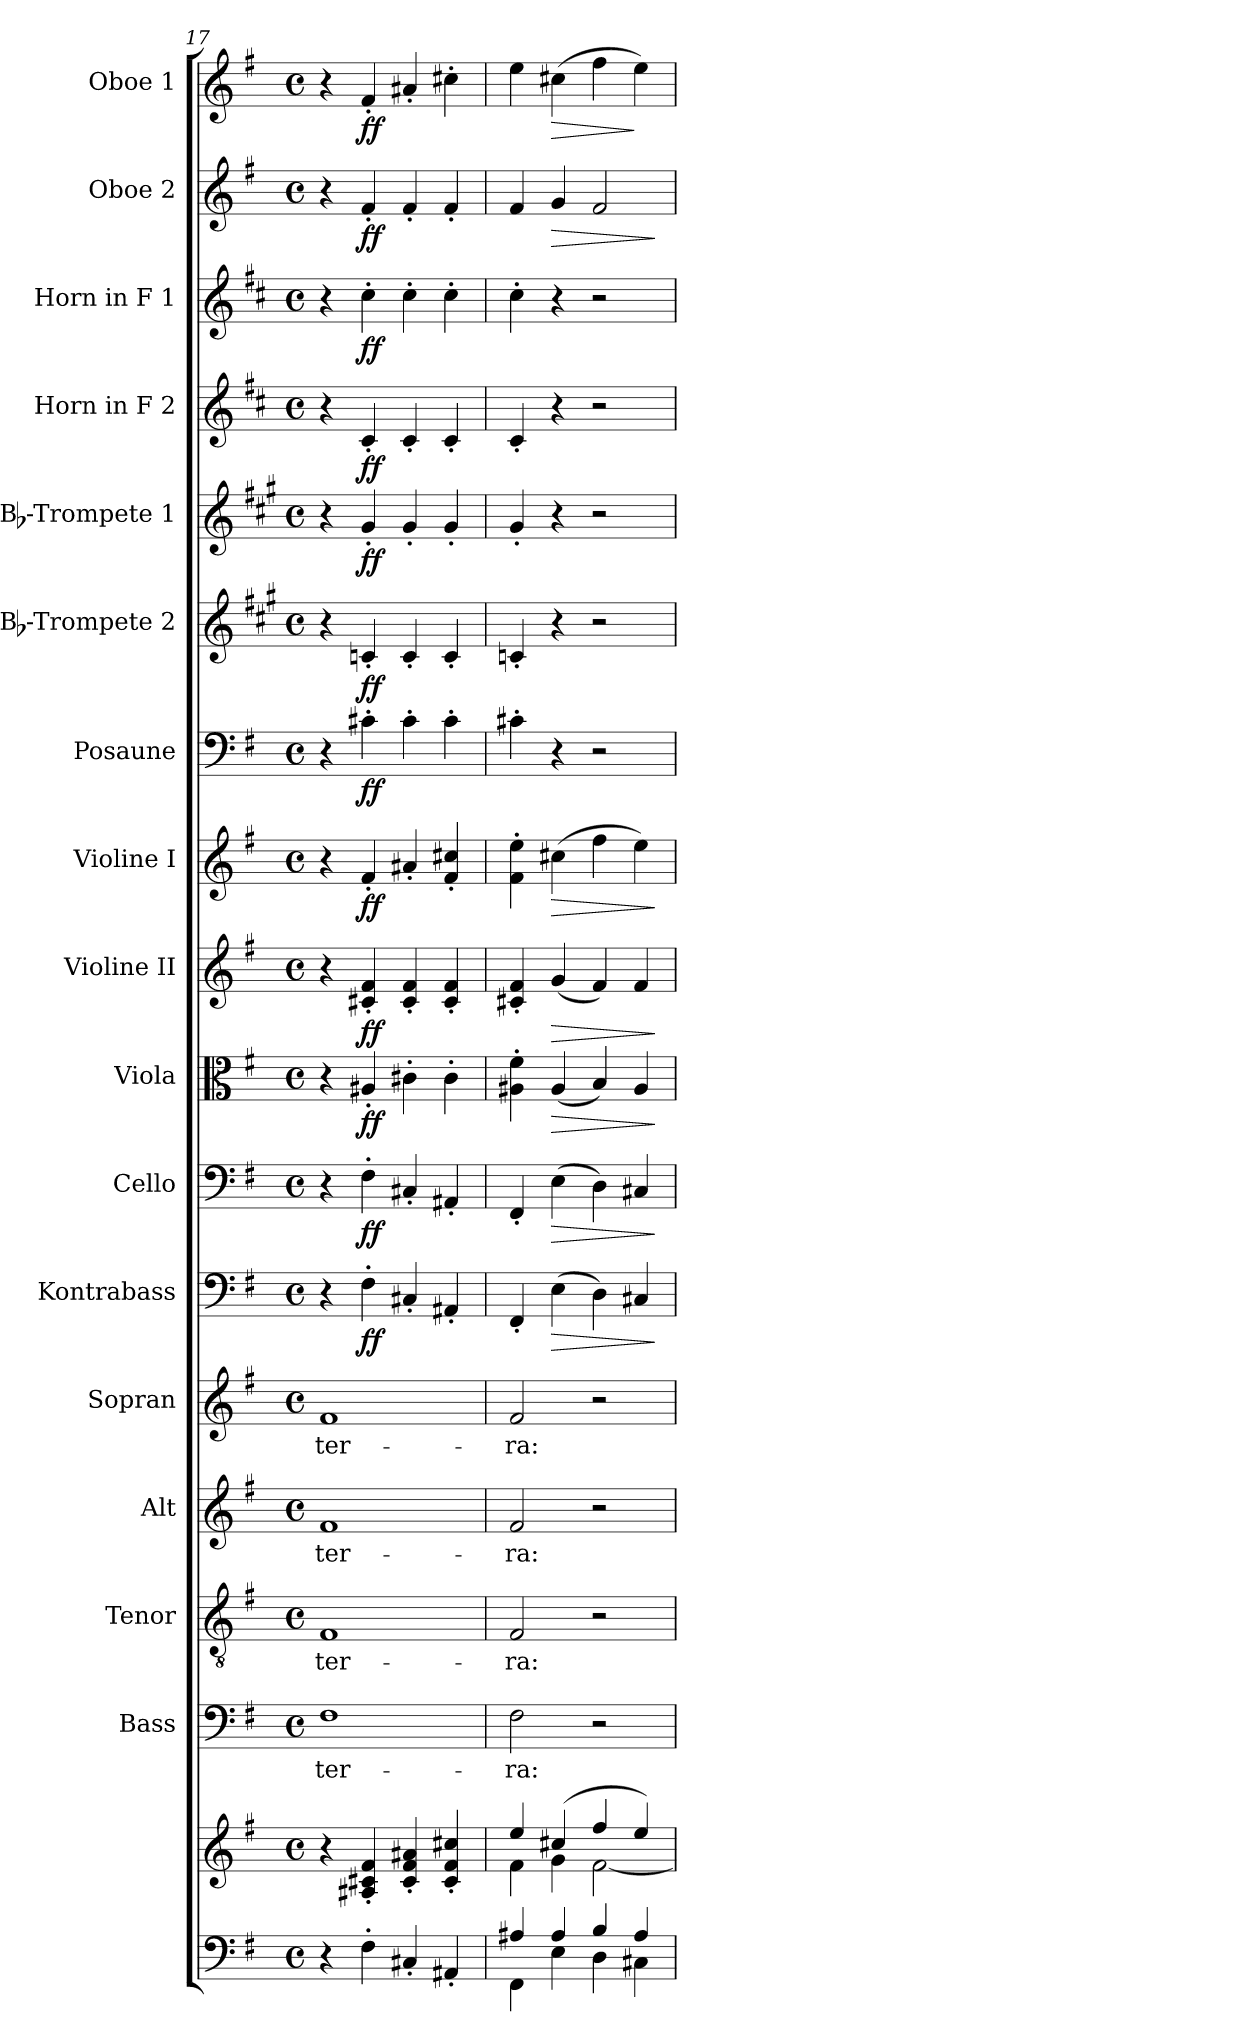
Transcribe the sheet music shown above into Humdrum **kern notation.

**kern	**kern	**kern	**text	**kern	**text	**kern	**text	**kern	**text	**kern	**dynam	**kern	**dynam	**kern	**dynam	**kern	**dynam	**kern	**dynam	**kern	**dynam	**kern	**dynam	**kern	**dynam	**kern	**dynam	**kern	**dynam	**kern	**dynam	**kern	**dynam
*part17	*part17	*part16	*part16	*part15	*part15	*part14	*part14	*part13	*part13	*part12	*part12	*part11	*part11	*part10	*part10	*part9	*part9	*part8	*part8	*part7	*part7	*part6	*part6	*part5	*part5	*part4	*part4	*part3	*part3	*part2	*part2	*part1	*part1
*staff18	*staff17	*staff16	*staff16	*staff15	*staff15	*staff14	*staff14	*staff13	*staff13	*staff12	*staff12	*staff11	*staff11	*staff10	*staff10	*staff9	*staff9	*staff8	*staff8	*staff7	*staff7	*staff6	*staff6	*staff5	*staff5	*staff4	*staff4	*staff3	*staff3	*staff2	*staff2	*staff1	*staff1
*	*	*I"Bass	*	*I"Tenor	*	*I"Alt	*	*I"Sopran	*	*I"Kontrabass	*	*I"Cello	*	*I"Viola	*	*I"Violine II	*	*I"Violine I	*	*I"Posaune	*	*I"Bb-Trompete 2	*	*I"Bb-Trompete 1	*	*I"Horn in F 2	*	*I"Horn in F 1	*	*I"Oboe 2	*	*I"Oboe 1	*
*	*	*I'B.	*	*I'T.	*	*I'A.	*	*I'S.	*	*I'Kb.	*	*	*	*I'Vla.	*	*I'Vl. II	*	*I'Vl. I	*	*I'Pos.	*	*I'Bb Trp. 2	*	*I'Bb Trp. 1	*	*	*	*	*	*I'Ob. 2	*	*I'Ob. 1	*
!!LO:PB:g=z
*clefF4	*clefG2	*clefF4	*	*clefGv2	*	*clefG2	*	*clefG2	*	*clefF4	*	*clefF4	*	*clefC3	*	*clefG2	*	*clefG2	*	*clefF4	*	*clefG2	*	*clefG2	*	*clefG2	*	*clefG2	*	*clefG2	*	*clefG2	*
*	*	*	*	*	*	*	*	*	*	*ITrd7c12	*	*	*	*	*	*	*	*	*	*	*	*ITrd1c2	*	*ITrd1c2	*	*ITrd4c7	*	*ITrd4c7	*	*	*	*	*
*k[f#]	*k[f#]	*k[f#]	*	*k[f#]	*	*k[f#]	*	*k[f#]	*	*k[f#]	*	*k[f#]	*	*k[f#]	*	*k[f#]	*	*k[f#]	*	*k[f#]	*	*k[f#]	*	*k[f#]	*	*k[f#]	*	*k[f#]	*	*k[f#]	*	*k[f#]	*
*G:	*G:	*G:	*	*G:	*	*G:	*	*G:	*	*G:	*	*G:	*	*G:	*	*G:	*	*G:	*	*G:	*	*G:	*	*G:	*	*G:	*	*G:	*	*G:	*	*G:	*
*M4/4	*M4/4	*M4/4	*	*M4/4	*	*M4/4	*	*M4/4	*	*M4/4	*	*M4/4	*	*M4/4	*	*M4/4	*	*M4/4	*	*M4/4	*	*M4/4	*	*M4/4	*	*M4/4	*	*M4/4	*	*M4/4	*	*M4/4	*
*met(c)	*met(c)	*met(c)	*	*met(c)	*	*met(c)	*	*met(c)	*	*met(c)	*	*met(c)	*	*met(c)	*	*met(c)	*	*met(c)	*	*met(c)	*	*met(c)	*	*met(c)	*	*met(c)	*	*met(c)	*	*met(c)	*	*met(c)	*
=17	=17	=17	=17	=17	=17	=17	=17	=17	=17	=17	=17	=17	=17	=17	=17	=17	=17	=17	=17	=17	=17	=17	=17	=17	=17	=17	=17	=17	=17	=17	=17	=17	=17
!	!	!	!LO:LY:b	!	!LO:LY:b	!	!LO:LY:b	!	!LO:LY:b	!	!	!	!	!	!	!	!	!	!	!	!	!	!	!	!	!	!	!	!	!	!	!	!
4r	4r	1F#	ter-	1F#	ter-	1f#	ter-	1f#	ter-	4r	.	4r	.	4r	.	4r	.	4r	.	4r	.	4r	.	4r	.	4r	.	4r	.	4r	.	4r	.
!	!	!	!	!	!	!	!	!	!	!	!LO:DY:b	!	!LO:DY:b	!	!LO:DY:b	!	!LO:DY:b	!	!LO:DY:b	!	!LO:DY:b	!	!LO:DY:b	!	!LO:DY:b	!	!LO:DY:b	!	!LO:DY:b	!	!LO:DY:b	!	!LO:DY:b
4F#'>\	4A#X/'< 4c#X/'< 4f#/'<	.	.	.	.	.	.	.	.	4FF#'>\	ff	4F#'>\	ff	4A#X'</	ff	4c#X/'< 4f#/'<	ff	4f#'</	ff	4c#X'>\	ff	4B-X'</	ff	4f#'</	ff	4F#'</	ff	4f#'>\	ff	4f#'</	ff	4f#'</	ff
4C#X'</	4c#/'< 4f#/'< 4a#X/'<	.	.	.	.	.	.	.	.	4CC#X'</	.	4C#X'</	.	4c#X'>\	.	4c#/'< 4f#/'<	.	4a#X'</	.	4c#'>\	.	4B-'</	.	4f#'</	.	4F#'</	.	4f#'>\	.	4f#'</	.	4a#X'</	.
4AA#X'</	4c#/'< 4f#/'< 4cc#X/'<	.	.	.	.	.	.	.	.	4AAA#X'</	.	4AA#X'</	.	4c#'>\	.	4c#/'< 4f#/'<	.	4f#/'< 4cc#X/'<	.	4c#'>\	.	4B-'</	.	4f#'</	.	4F#'</	.	4f#'>\	.	4f#'</	.	4cc#X'>\	.
=18	=18	=18	=18	=18	=18	=18	=18	=18	=18	=18	=18	=18	=18	=18	=18	=18	=18	=18	=18	=18	=18	=18	=18	=18	=18	=18	=18	=18	=18	=18	=18	=18	=18
*^	*^	*	*	*	*	*	*	*	*	*	*	*	*	*	*	*	*	*	*	*	*	*	*	*	*	*	*	*	*	*	*	*	*
!	!	!	!	!	!LO:LY:b	!	!LO:LY:b	!	!LO:LY:b	!	!LO:LY:b	!	!	!	!	!	!	!	!	!	!	!	!	!	!	!	!	!	!	!	!	!	!	!	!
4A#X/	4FF#\	4ee/	4f#\	2F#\	-ra:	2F#/	-ra:	2f#/	-ra:	2f#/	-ra:	4FFF#'</	.	4FF#'</	.	4A#X\'> 4f#\'>	.	4c#X/'< 4f#/'<	.	4f#\'> 4ee\'>	.	4c#X'>\	.	4B-X'</	.	4f#'</	.	4F#'</	.	4f#'>\	.	4f#/	.	4ee\	.
!	!	!	!	!	!	!	!	!	!	!	!	!	!LO:HP:b	!	!LO:HP:b	!	!LO:HP:b	!	!LO:HP:b	!	!LO:HP:b	!	!	!	!	!	!	!	!	!	!	!	!LO:HP:b	!	!LO:HP:b
4A#/	4E\	(>4cc#X/	4g\	.	.	.	.	.	.	.	.	(>4EE\	>	(>4E\	>	(<4A#/	>	(<4g/	>	(>4cc#X\	>	4r	.	4r	.	4r	.	4r	.	4r	.	4g/	>	(>4cc#X\	>
4B/	4D\	4ff#/	[<2f#\	2r	.	2r	.	2r	.	2r	.	4DD\)	.	4D\)	.	4B/)	.	4f#/)	.	4ff#\	.	2r	.	2r	.	2r	.	2r	.	2r	.	2f#/	.	4ff#\	.
4A#/	4C#X\	4ee/)	.	.	.	.	.	.	.	.	.	4CC#X/	.	4C#X/	.	4A#/	.	4f#/	.	4ee\)	.	.	.	.	.	.	.	.	.	.	.	.	.	4ee\)	]
*v	*v	*	*	*	*	*	*	*	*	*	*	*	*	*	*	*	*	*	*	*	*	*	*	*	*	*	*	*	*	*	*	*	*	*	*
*	*v	*v	*	*	*	*	*	*	*	*	*	*	*	*	*	*	*	*	*	*	*	*	*	*	*	*	*	*	*	*	*	*	*	*
.	.	.	.	.	.	.	.	.	.	.	]	.	]	.	]	.	]	.	]	.	.	.	.	.	.	.	.	.	.	.	]	.	.
=	=	=	=	=	=	=	=	=	=	=	=	=	=	=	=	=	=	=	=	=	=	=	=	=	=	=	=	=	=	=	=	=	=
*-	*-	*-	*-	*-	*-	*-	*-	*-	*-	*-	*-	*-	*-	*-	*-	*-	*-	*-	*-	*-	*-	*-	*-	*-	*-	*-	*-	*-	*-	*-	*-	*-	*-
